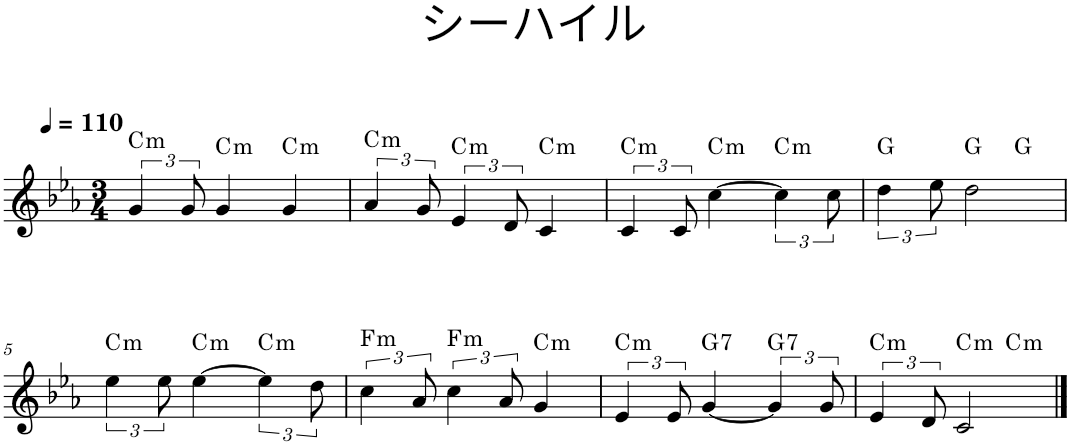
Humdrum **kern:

**kern	**harte
*part1	*part1
*staff1	*
*I"Piano	*
*I'Pno.	*
*clefG2	*
*k[b-e-a-]	*
*M3/4	*
*MM110	*
=1	=1
!	!LO:H:kt=m
6g/	C:min
12g/	.
!	!LO:H:kt=m
4g/	C:min
!	!LO:H:kt=m
4g/	C:min
=2	=2
!	!LO:H:kt=m
6a-/	C:min
12g/	.
!	!LO:H:kt=m
6e-/	C:min
12d/	.
!	!LO:H:kt=m
4c/	C:min
=3	=3
!	!LO:H:kt=m
6c/	C:min
12c/	.
!	!LO:H:kt=m
[4cc\	C:min
!	!LO:H:kt=m
6cc\]	C:min
12cc\	.
=4	=4
*^	*
6dd\	2ryy	G:maj
12ee-\	.	.
2dd\	.	G:maj
.	4ryy	G:maj
!!LO:LB:g=z	!!
=5	=5	=5
!	!	!LO:H:kt=m
*v	*v	*
6ee-\	C:min
12ee-\	.
!	!LO:H:kt=m
[4ee-\	C:min
!	!LO:H:kt=m
6ee-\]	C:min
12dd\	.
=6	=6
!	!LO:H:kt=m
6cc\	F:min
12a-/	.
!	!LO:H:kt=m
6cc\	F:min
12a-/	.
!	!LO:H:kt=m
4g/	C:min
=7	=7
!	!LO:H:kt=m
6e-/	C:min
12e-/	.
!	!LO:H:kt=7
[4g/	G:7
!	!LO:H:kt=7
6g/]	G:7
12g/	.
=8	=8
!	!LO:H:kt=m
*^	*
6e-/	2ryy	C:min
12d/	.	.
!	!	!LO:H:kt=m
2c/	.	C:min
!	!	!LO:H:kt=m
.	4ryy	C:min
*v	*v	*
==	==
*-	*-
